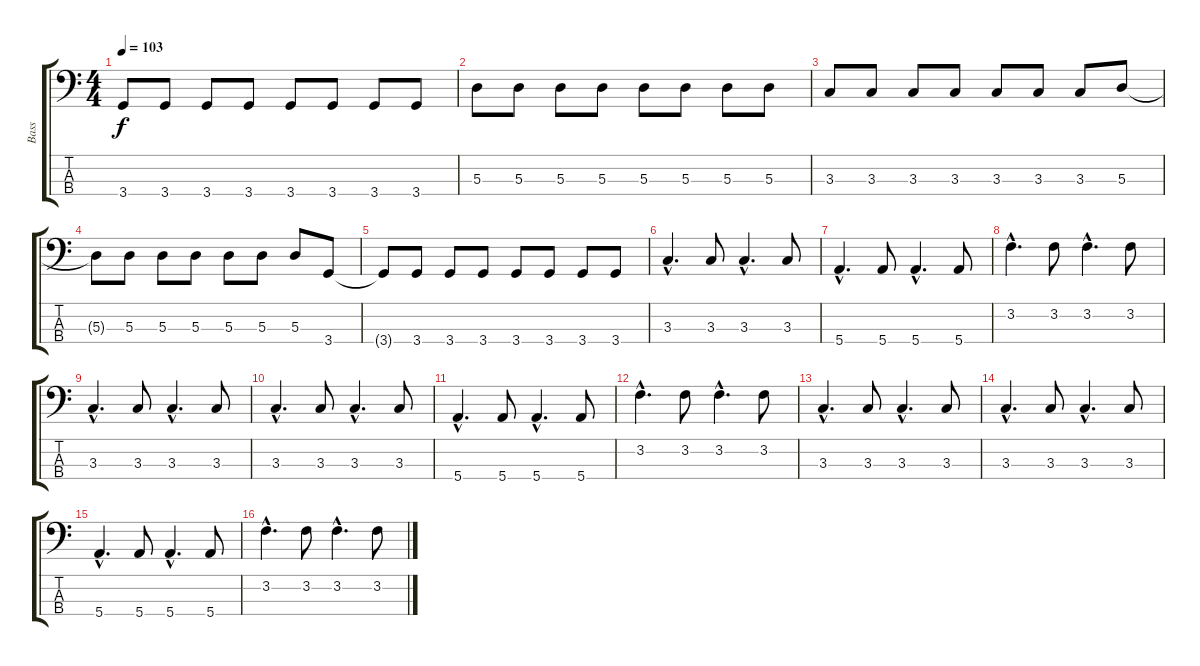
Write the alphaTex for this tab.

\track ("Bass" "Bass") {instrument acousticbass}
\staff {score tabs}
\tuning (G2 D2 A1 E1) {hide}
\ts (4 4)
\tempo 103
\clef f4
\ks c
3.4.8{dy f} 3.4.8 3.4.8 3.4.8 3.4.8 3.4.8 3.4.8 3.4.8 |
5.3.8 5.3.8 5.3.8 5.3.8 5.3.8 5.3.8 5.3.8 5.3.8 |
3.3.8 3.3.8 3.3.8 3.3.8 3.3.8 3.3.8 3.3.8 5.3.8 |
5.3{t}.8 5.3.8 5.3.8 5.3.8 5.3.8 5.3.8 5.3.8 3.4.8 |
3.4{t}.8 3.4.8 3.4.8 3.4.8 3.4.8 3.4.8 3.4.8 3.4.8 |
3.3{hac}.4{d} 3.3.8 3.3{hac}.4{d} 3.3.8 |
5.4{hac}.4{d} 5.4.8 5.4{hac}.4{d} 5.4.8 |
3.2{hac}.4{d} 3.2.8 3.2{hac}.4{d} 3.2.8 |
3.3{hac}.4{d} 3.3.8 3.3{hac}.4{d} 3.3.8 |
3.3{hac}.4{d} 3.3.8 3.3{hac}.4{d} 3.3.8 |
5.4{hac}.4{d} 5.4.8 5.4{hac}.4{d} 5.4.8 |
3.2{hac}.4{d} 3.2.8 3.2{hac}.4{d} 3.2.8 |
3.3{hac}.4{d} 3.3.8 3.3{hac}.4{d} 3.3.8 |
3.3{hac}.4{d} 3.3.8 3.3{hac}.4{d} 3.3.8 |
5.4{hac}.4{d} 5.4.8 5.4{hac}.4{d} 5.4.8 |
3.2{hac}.4{d} 3.2.8 3.2{hac}.4{d} 3.2.8
